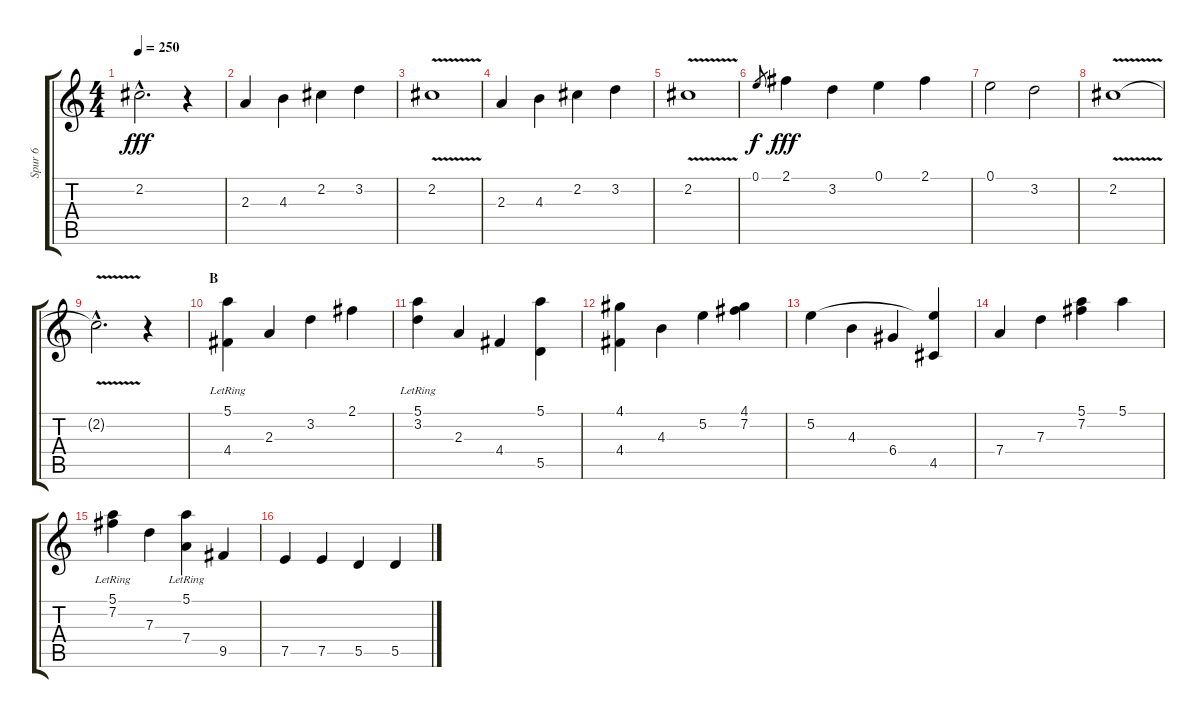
\track ("Spur 6" "Spur 6") {instrument acousticguitarnylon}
\staff {score tabs}
\tuning (E4 B3 G3 D3 A2 E2) {hide}
\ts (4 4)
\tempo 250
\clef g2
\ks c
2.2{hac t}.2{d dy fff} r.4 |
2.3.4{volume 16 instrument electricguitarjazz} 4.3.4 2.2.4 3.2.4 |
2.2{v}.1 |
2.3.4 4.3.4 2.2.4 3.2.4 |
2.2{v}.1 |
0.1.8{gr dy f} 2.1.4{dy fff} 3.2.4 0.1.4 2.1.4 |
0.1.2 3.2.2 |
2.2{v}.1 |
2.2{hac t}.2{d} r.4 |
\section ("" "B")
(5.1{lr} 4.4).4 2.3.4 3.2.4 2.1.4 |
(5.1{lr} 3.2).4 2.3.4 4.4.4 (5.1 5.5).4 |
(4.1 4.4).4 4.3.4 5.2.4 (4.1 7.2).4 |
5.2.4 4.3.4 6.4.4 (5.2{t} 4.5).4 |
7.4.4 7.3.4 (5.1 7.2).4 5.1.4 |
(5.1{lr} 7.2).4 7.3.4 (5.1{lr} 7.4).4 9.5.4 |
7.5.4 7.5.4 5.5.4 5.5.4
